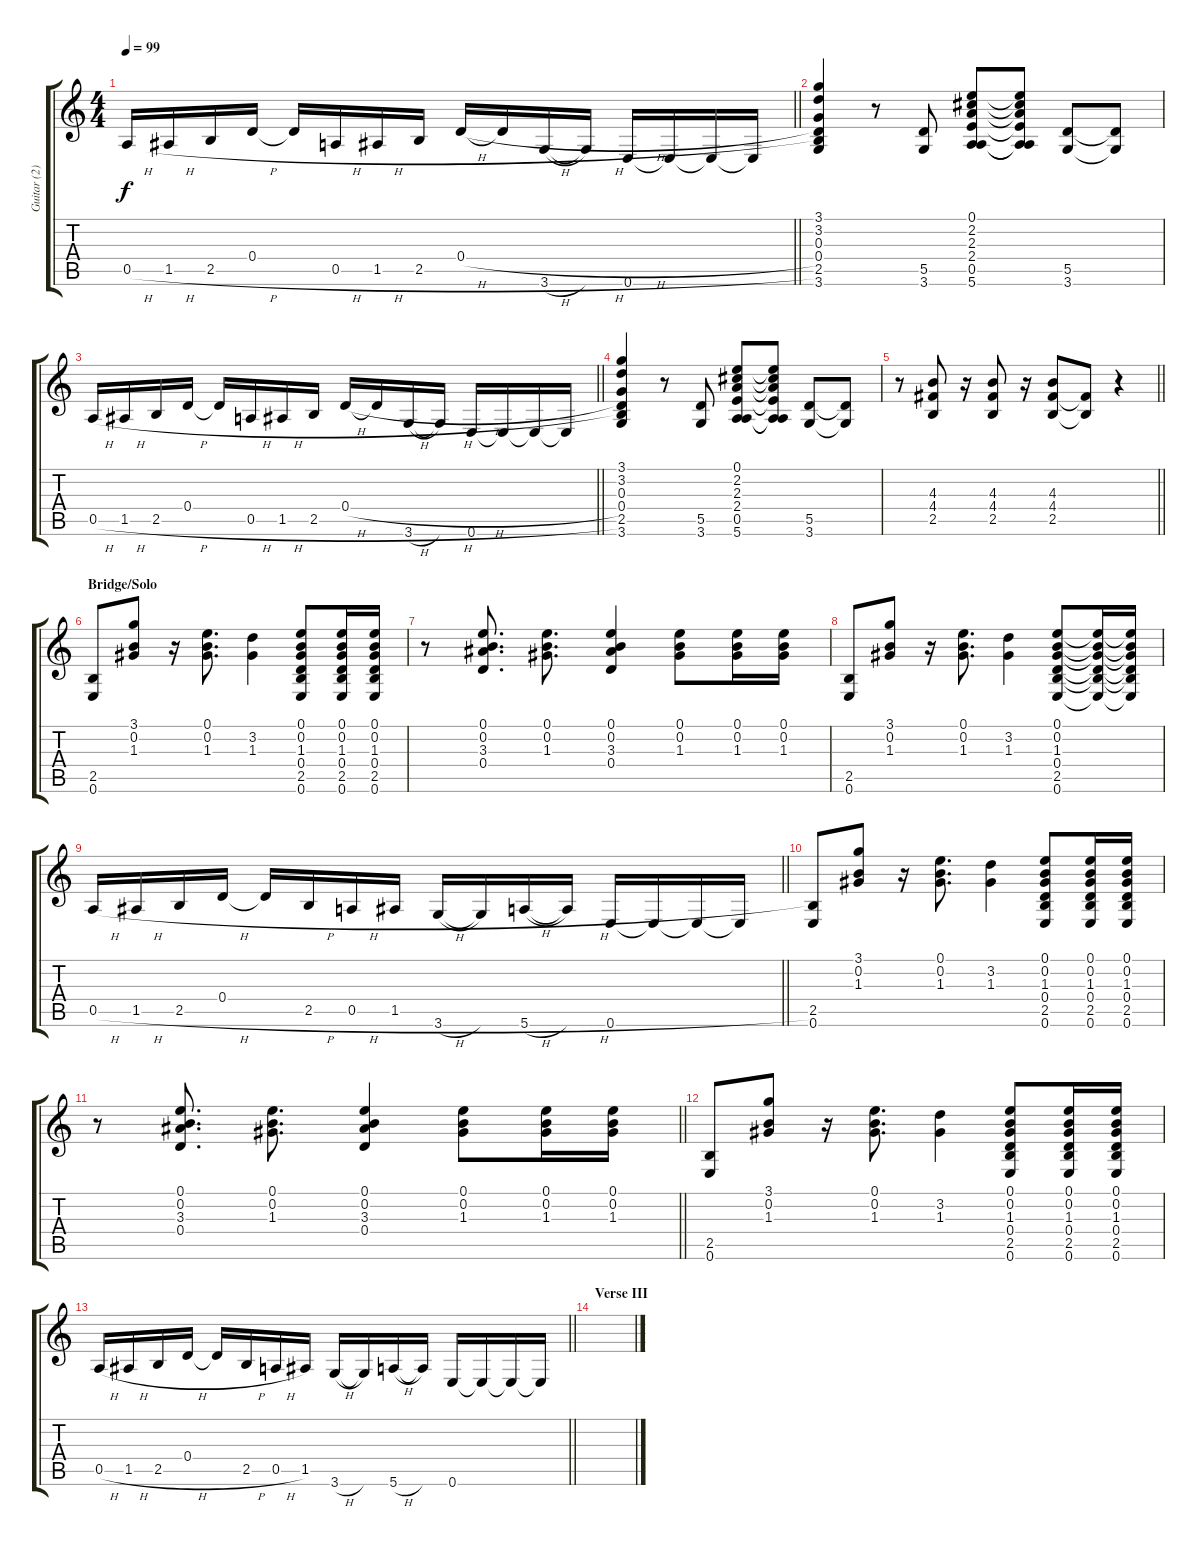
\track ("Guitar (2)" "Guitar (2)") {instrument acousticguitarnylon}
\staff {score tabs}
\tuning (E4 B3 G3 D3 A2 E2) {hide}
\ts (4 4)
\tempo 99
\clef g2
\barLineRight lightlight
\ks c
0.5{h}.16{dy f} 1.5{h}.16 2.5{h}.16 0.4.16 0.4{t}.16 0.5{h}.16 1.5{h}.16 2.5{h}.16 0.4{h}.16 0.4{h t}.16 3.6{h}.16 3.6{t}.16 0.6.16 0.6{t}.16 0.6{t}.16 0.6{t}.16 |
(3.1 3.2 0.3 0.4 2.5 3.6).4 r.8 (5.5 3.6).8 (0.1 2.2 2.3 2.4 0.5 5.6).8 (0.1{t} 2.2{t} 2.3{t} 2.4{t} 0.5{t} 5.6{t}).8 (5.5 3.6).8 (5.5{t} 3.6{t}).8 |
\barLineRight lightlight
0.5{h}.16 1.5{h}.16 2.5{h}.16 0.4.16 0.4{t}.16 0.5{h}.16 1.5{h}.16 2.5{h}.16 0.4{h}.16 0.4{h t}.16 3.6{h}.16 3.6{t}.16 0.6.16 0.6{t}.16 0.6{t}.16 0.6{t}.16 |
(3.1 3.2 0.3 0.4 2.5 3.6).4 r.8 (5.5 3.6).8 (0.1 2.2 2.3 2.4 0.5 5.6).8 (0.1{t} 2.2{t} 2.3{t} 2.4{t} 0.5{t} 5.6{t}).8 (5.5 3.6).8 (5.5{t} 3.6{t}).8 |
\barLineRight lightlight
r.8 (4.3 4.4 2.5).8 r.16 (4.3 4.4 2.5).8 r.16 (4.3 4.4 2.5).8 (4.4{t} 2.5{t}).8 r.4 |
\section ("" "Bridge/Solo")
(2.5 0.6).8 (3.1 0.2 1.3).8 r.16 (0.1 0.2 1.3).8{d} (3.2 1.3).4 (0.1 0.2 1.3 0.4 2.5 0.6).8 (0.1 0.2 1.3 0.4 2.5 0.6).16 (0.1 0.2 1.3 0.4 2.5 0.6).16 |
r.8 (0.1 0.2 3.3 0.4).8{d} (0.1 0.2 1.3).8{d} (0.1 0.2 3.3 0.4).4 (0.1 0.2 1.3).8 (0.1 0.2 1.3).16 (0.1 0.2 1.3).16 |
(2.5 0.6).8 (3.1 0.2 1.3).8 r.16 (0.1 0.2 1.3).8{d} (3.2 1.3).4 (0.1 0.2 1.3 0.4 2.5 0.6).8 (0.1{t} 0.2{t} 1.3{t} 0.4{t} 2.5{t} 0.6{t}).16 (0.1{t} 0.2{t} 1.3{t} 0.4{t} 2.5{t} 0.6{t}).16 |
\barLineRight lightlight
0.5{h}.16 1.5{h}.16 2.5{h}.16 0.4.16 0.4{t}.16 2.5{h}.16 0.5{h}.16 1.5{h}.16 3.6{h}.16 3.6{t}.16 5.6{h}.16 5.6{t}.16 0.6.16 0.6{t}.16 0.6{t}.16 0.6{t}.16 |
(2.5 0.6).8 (3.1 0.2 1.3).8 r.16 (0.1 0.2 1.3).8{d} (3.2 1.3).4 (0.1 0.2 1.3 0.4 2.5 0.6).8 (0.1 0.2 1.3 0.4 2.5 0.6).16 (0.1 0.2 1.3 0.4 2.5 0.6).16 |
\barLineRight lightlight
r.8 (0.1 0.2 3.3 0.4).8{d} (0.1 0.2 1.3).8{d} (0.1 0.2 3.3 0.4).4 (0.1 0.2 1.3).8 (0.1 0.2 1.3).16 (0.1 0.2 1.3).16 |
(2.5 0.6).8 (3.1 0.2 1.3).8 r.16 (0.1 0.2 1.3).8{d} (3.2 1.3).4 (0.1 0.2 1.3 0.4 2.5 0.6).8 (0.1 0.2 1.3 0.4 2.5 0.6).16 (0.1 0.2 1.3 0.4 2.5 0.6).16 |
\barLineRight lightlight
0.5{h}.16 1.5{h}.16 2.5{h}.16 0.4.16 0.4{t}.16 2.5{h}.16 0.5{h}.16 1.5.16 3.6{h}.16 3.6{t}.16 5.6{h}.16 5.6{t}.16 0.6.16 0.6{t}.16 0.6{t}.16 0.6{t}.16 |
\section ("" "Verse III")
